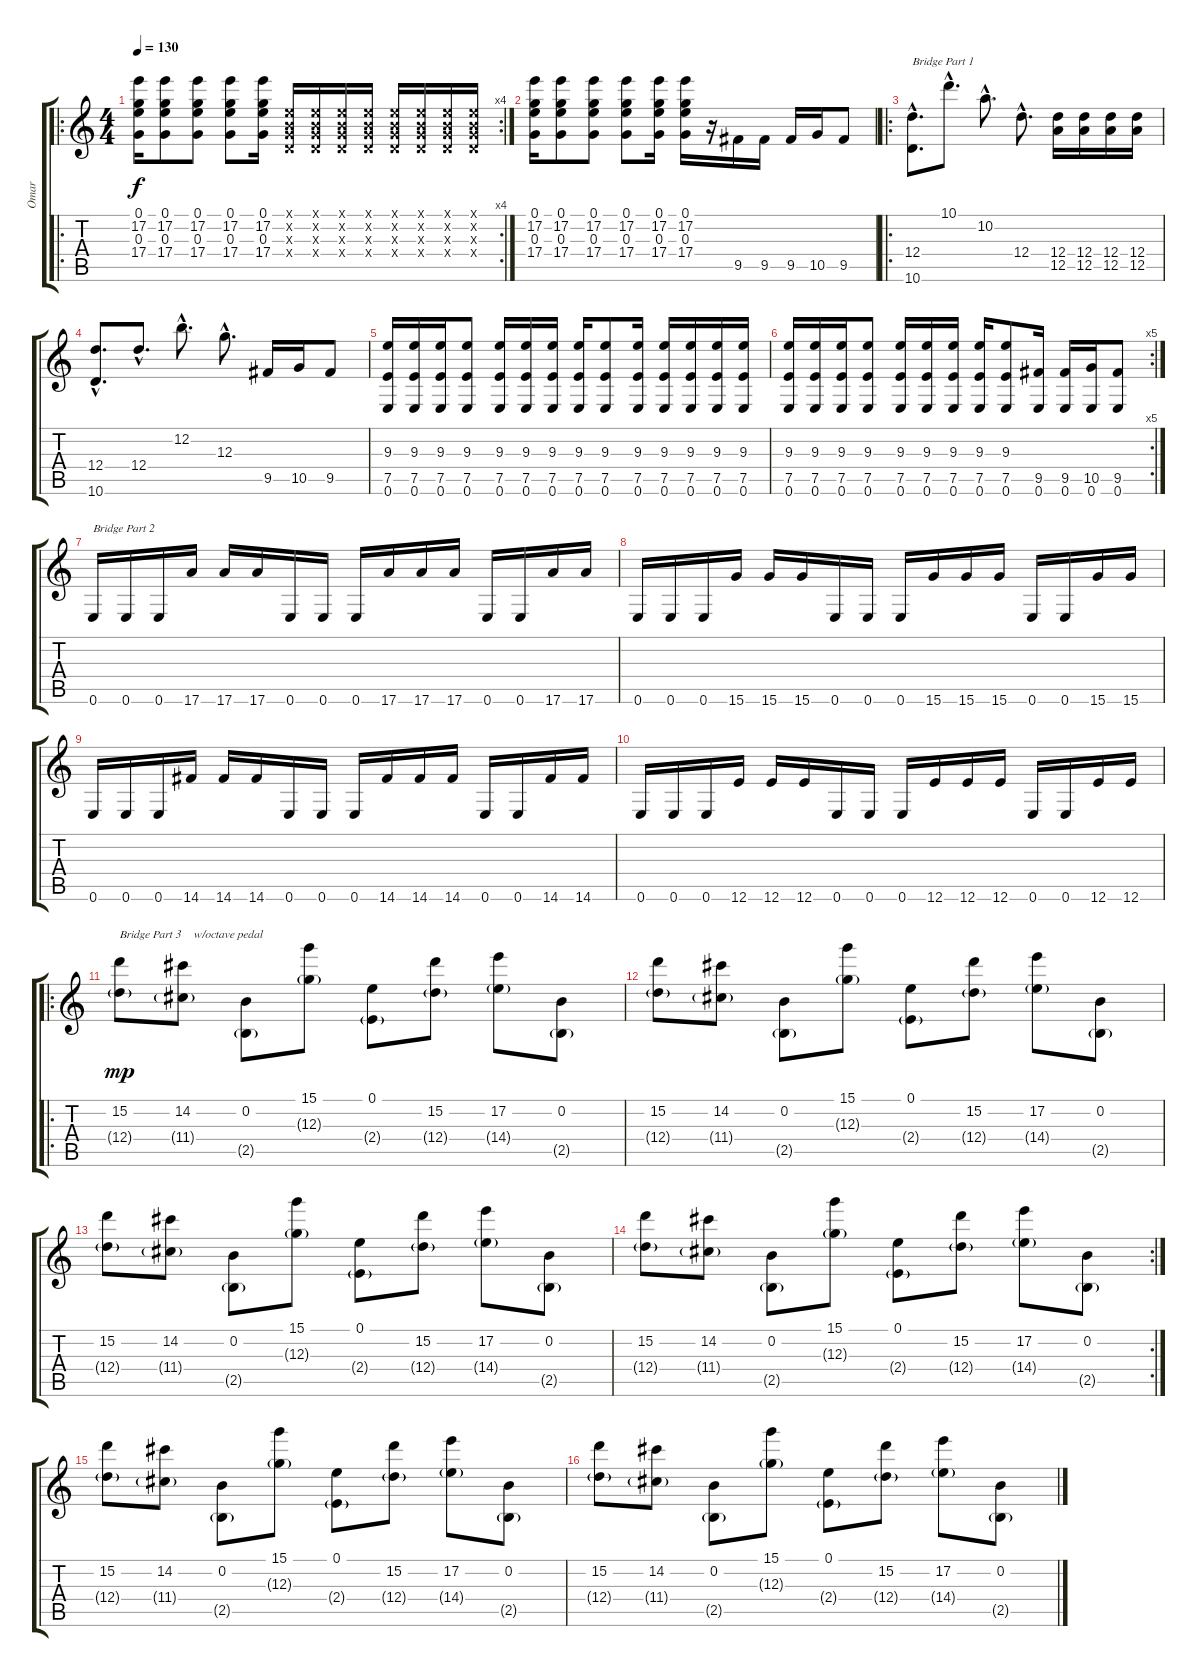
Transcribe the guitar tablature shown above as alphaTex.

\track ("Omar" "Omar") {instrument overdrivenguitar}
\staff {score tabs}
\tuning (E4 B3 G3 D3 A2 E2) {hide}
\ro
\rc 4
\ts (4 4)
\tempo 130
\clef g2
\ks c
(0.1 17.2 0.3 17.4).16{dy f} (0.1 17.2 0.3 17.4).8 (0.1 17.2 0.3 17.4).8 (0.1 17.2 0.3 17.4).8 (0.1 17.2 0.3 17.4).16 (0.1{x} 0.2{x} 0.3{x} 0.4{x}).16 (0.1{x} 0.2{x} 0.3{x} 0.4{x}).16 (0.1{x} 0.2{x} 0.3{x} 0.4{x}).16 (0.1{x} 0.2{x} 0.3{x} 0.4{x}).16 (0.1{x} 0.2{x} 0.3{x} 0.4{x}).16 (0.1{x} 0.2{x} 0.3{x} 0.4{x}).16 (0.1{x} 0.2{x} 0.3{x} 0.4{x}).16 (0.1{x} 0.2{x} 0.3{x} 0.4{x}).16 |
(0.1 17.2 0.3 17.4).16 (0.1 17.2 0.3 17.4).8 (0.1 17.2 0.3 17.4).8 (0.1 17.2 0.3 17.4).8 (0.1 17.2 0.3 17.4).16 (0.1 17.2 0.3 17.4).16 r.16 9.5.16 9.5.16 9.5.16 10.5.16 9.5.8 |
\ro
(12.4{hac} 10.6{hac}).8{d txt "Bridge Part 1"} 10.1{hac}.8{d} 10.2{hac}.8{d} 12.4{hac}.8{d} (12.4 12.5).16 (12.4 12.5).16 (12.4 12.5).16 (12.4 12.5).16 |
(12.4{hac} 10.6{hac}).8{d} 12.4{hac}.8{d} 12.2{hac}.8{d} 12.3{hac}.8{d} 9.5.16 10.5.16 9.5.8 |
(9.3 7.5 0.6).16 (9.3 7.5 0.6).16 (9.3 7.5 0.6).16 (9.3 7.5 0.6).8 (9.3 7.5 0.6).16 (9.3 7.5 0.6).16 (9.3 7.5 0.6).16 (9.3 7.5 0.6).16 (9.3 7.5 0.6).8 (9.3 7.5 0.6).16 (9.3 7.5 0.6).16 (9.3 7.5 0.6).16 (9.3 7.5 0.6).16 (9.3 7.5 0.6).16 |
\rc 5
(9.3 7.5 0.6).16 (9.3 7.5 0.6).16 (9.3 7.5 0.6).16 (9.3 7.5 0.6).8 (9.3 7.5 0.6).16 (9.3 7.5 0.6).16 (9.3 7.5 0.6).16 (9.3 7.5 0.6).16 (9.3 7.5 0.6).8 (9.5 0.6).16 (9.5 0.6).16 (10.5 0.6).16 (9.5 0.6).8 |
0.6.16{txt "Bridge Part 2"} 0.6.16 0.6.16 17.6.16 17.6.16 17.6.16 0.6.16 0.6.16 0.6.16 17.6.16 17.6.16 17.6.16 0.6.16 0.6.16 17.6.16 17.6.16 |
0.6.16 0.6.16 0.6.16 15.6.16 15.6.16 15.6.16 0.6.16 0.6.16 0.6.16 15.6.16 15.6.16 15.6.16 0.6.16 0.6.16 15.6.16 15.6.16 |
0.6.16 0.6.16 0.6.16 14.6.16 14.6.16 14.6.16 0.6.16 0.6.16 0.6.16 14.6.16 14.6.16 14.6.16 0.6.16 0.6.16 14.6.16 14.6.16 |
0.6.16 0.6.16 0.6.16 12.6.16 12.6.16 12.6.16 0.6.16 0.6.16 0.6.16 12.6.16 12.6.16 12.6.16 0.6.16 0.6.16 12.6.16 12.6.16 |
\ro
(15.2 12.4{g}).8{txt "Bridge Part 3    w/octave pedal" dy mp} (14.2 11.4{g}).8 (0.2 2.5{g}).8 (15.1 12.3{g}).8 (0.1 2.4{g}).8 (15.2 12.4{g}).8 (17.2 14.4{g}).8 (0.2 2.5{g}).8 |
(15.2 12.4{g}).8 (14.2 11.4{g}).8 (0.2 2.5{g}).8 (15.1 12.3{g}).8 (0.1 2.4{g}).8 (15.2 12.4{g}).8 (17.2 14.4{g}).8 (0.2 2.5{g}).8 |
(15.2 12.4{g}).8 (14.2 11.4{g}).8 (0.2 2.5{g}).8 (15.1 12.3{g}).8 (0.1 2.4{g}).8 (15.2 12.4{g}).8 (17.2 14.4{g}).8 (0.2 2.5{g}).8 |
\rc 2
(15.2 12.4{g}).8 (14.2 11.4{g}).8 (0.2 2.5{g}).8 (15.1 12.3{g}).8 (0.1 2.4{g}).8 (15.2 12.4{g}).8 (17.2 14.4{g}).8 (0.2 2.5{g}).8 |
(15.2 12.4{g}).8 (14.2 11.4{g}).8 (0.2 2.5{g}).8 (15.1 12.3{g}).8 (0.1 2.4{g}).8 (15.2 12.4{g}).8 (17.2 14.4{g}).8 (0.2 2.5{g}).8 |
(15.2 12.4{g}).8 (14.2 11.4{g}).8 (0.2 2.5{g}).8 (15.1 12.3{g}).8 (0.1 2.4{g}).8 (15.2 12.4{g}).8 (17.2 14.4{g}).8 (0.2 2.5{g}).8
